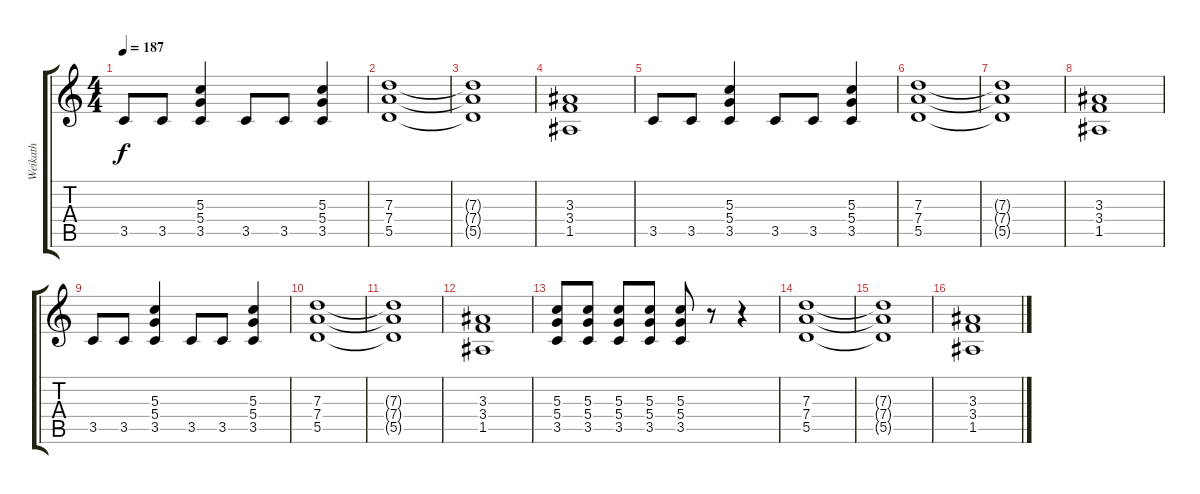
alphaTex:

\track ("Weikath" "Weikath") {instrument distortionguitar}
\staff {score tabs}
\tuning (E4 B3 G3 D3 A2 E2) {hide}
\ts (4 4)
\tempo 187
\clef g2
\ks c
3.5.8{dy f} 3.5.8 (5.3 5.4 3.5).4 3.5.8 3.5.8 (5.3 5.4 3.5).4 |
(7.3 7.4 5.5).1 |
(7.3{t} 7.4{t} 5.5{t}).1 |
(3.3 3.4 1.5).1 |
3.5.8 3.5.8 (5.3 5.4 3.5).4 3.5.8 3.5.8 (5.3 5.4 3.5).4 |
(7.3 7.4 5.5).1 |
(7.3{t} 7.4{t} 5.5{t}).1 |
(3.3 3.4 1.5).1 |
3.5.8 3.5.8 (5.3 5.4 3.5).4 3.5.8 3.5.8 (5.3 5.4 3.5).4 |
(7.3 7.4 5.5).1 |
(7.3{t} 7.4{t} 5.5{t}).1 |
(3.3 3.4 1.5).1 |
(5.3 5.4 3.5).8 (5.3 5.4 3.5).8 (5.3 5.4 3.5).8 (5.3 5.4 3.5).8 (5.3 5.4 3.5).8 r.8 r.4 |
(7.3 7.4 5.5).1 |
(7.3{t} 7.4{t} 5.5{t}).1 |
(3.3 3.4 1.5).1
